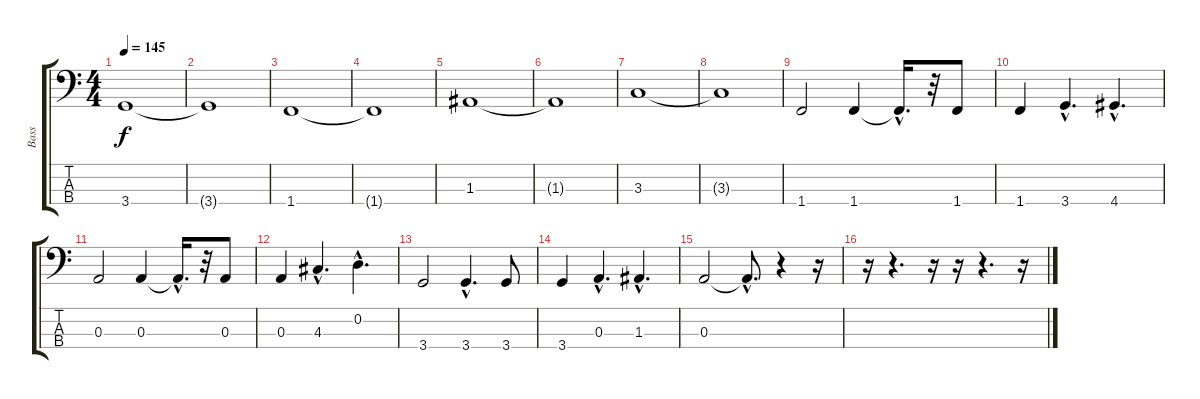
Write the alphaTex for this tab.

\track ("Bass" "Bass") {instrument electricbassfinger}
\staff {score tabs}
\tuning (G2 D2 A1 E1) {hide}
\ts (4 4)
\tempo 145
\clef f4
\ks c
3.4.1{dy f} |
3.4{t}.1 |
1.4.1 |
1.4{t}.1 |
1.3.1 |
1.3{t}.1 |
3.3.1 |
3.3{t}.1 |
1.4.2 1.4.4 1.4{hac t}.16{d} r.32 1.4.8 |
1.4.4 3.4{hac}.4{d} 4.4{hac}.4{d} |
0.3.2 0.3.4 0.3{hac t}.16{d} r.32 0.3.8 |
0.3.4 4.3{hac}.4{d} 0.2{hac}.4{d} |
3.4.2 3.4{hac}.4{d} 3.4.8 |
3.4.4 0.3{hac}.4{d} 1.3{hac}.4{d} |
0.3.2 0.3{hac t}.8{d} r.4 r.16 |
r.16 r.4{d} r.16 r.16 r.4{d} r.16
